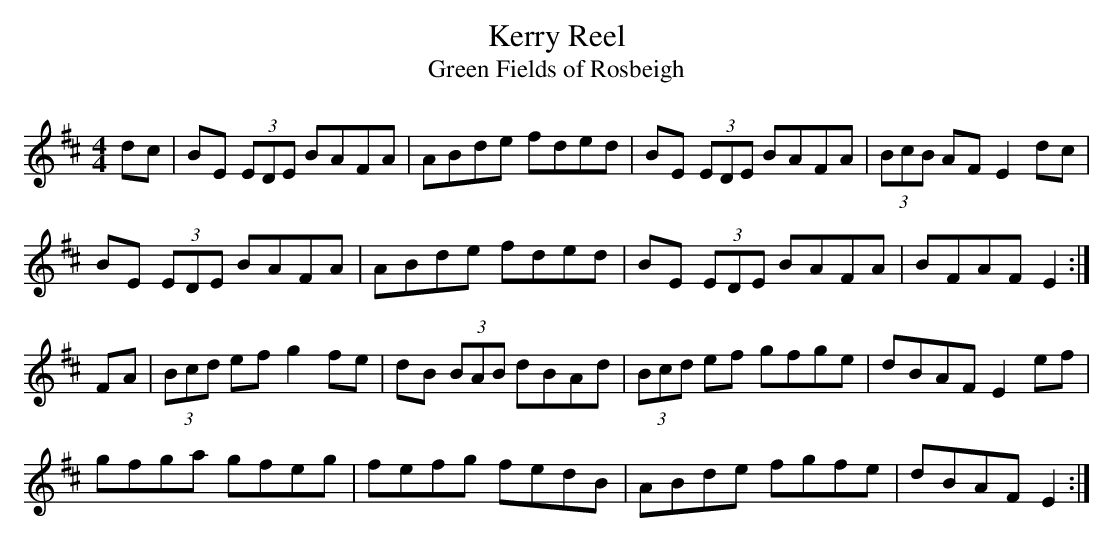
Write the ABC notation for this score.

X:1
T: Kerry Reel
T: Green Fields of Rosbeigh
M: 4/4
L: 1/8
K: Edor
dc|BE (3EDE BAFA|ABde fded|BE (3EDE BAFA|(3BcB AF E2 dc|
BE (3EDE BAFA|ABde fded|BE (3EDE BAFA|BFAF E2 :|
FA|(3Bcd ef g2fe|dB (3BAB dBAd|(3Bcd ef gfge|dBAF E2 ef|
gfga gfeg|fefg fedB|ABde fgfe|dBAF E2 :|
